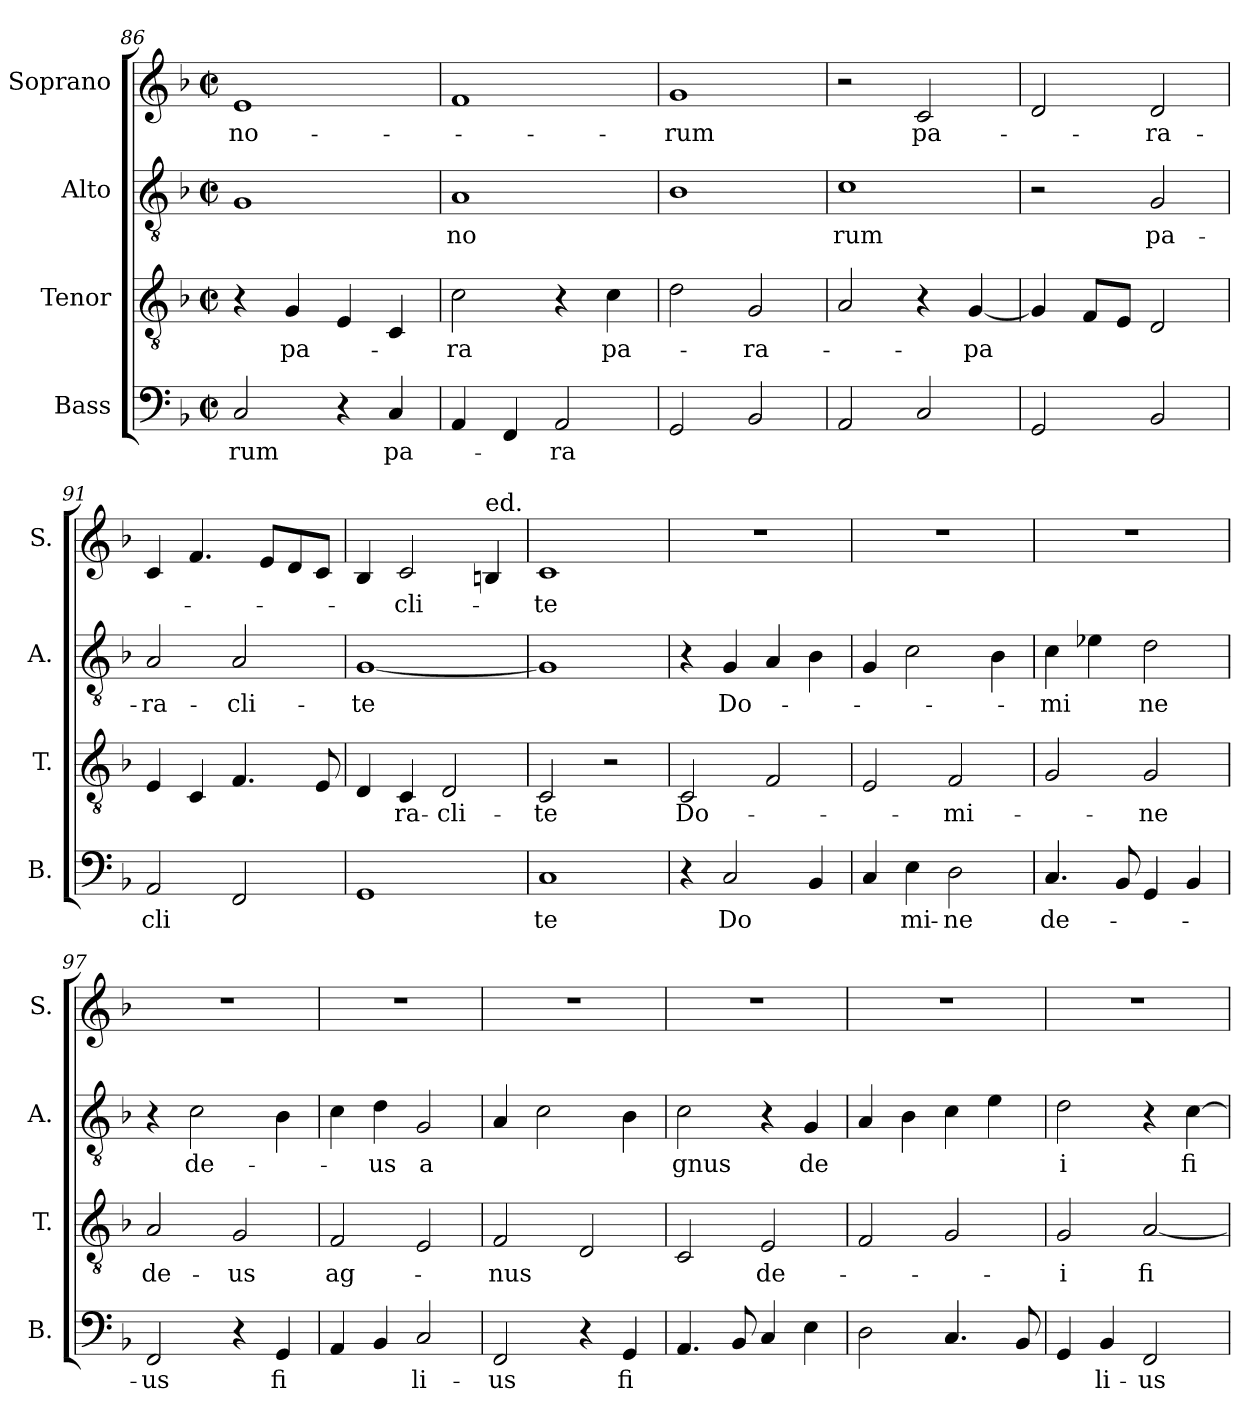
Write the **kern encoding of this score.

**kern	**text	**kern	**text	**kern	**text	**kern	**text
*part4	*part4	*part3	*part3	*part2	*part2	*part1	*part1
*staff4	*staff4	*staff3	*staff3	*staff2	*staff2	*staff1	*staff1
*I"Bass	*	*I"Tenor	*	*I"Alto	*	*I"Soprano	*
*I'B.	*	*I'T.	*	*I'A.	*	*I'S.	*
*clefF4	*	*clefGv2	*	*clefGv2	*	*clefG2	*
*k[b-]	*	*k[b-]	*	*k[b-]	*	*k[b-]	*
*M2/2	*	*M2/2	*	*M2/2	*	*M2/2	*
*met(c|)	*	*met(c|)	*	*met(c|)	*	*met(c|)	*
=86	=86	=86	=86	=86	=86	=86	=86
!	!LO:LY:b	!	!	!	!	!	!LO:LY:b
2C/	-rum	4r	.	1G	.	1e	-no-
!	!	!	!LO:LY:b	!	!	!	!
.	.	4G/	pa-	.	.	.	.
4r	.	4E/	.	.	.	.	.
!	!LO:LY:b	!	!	!	!	!	!
4C/	pa-	4C/	.	.	.	.	.
=87	=87	=87	=87	=87	=87	=87	=87
!	!	!	!LO:LY:b	!	!LO:LY:b	!	!
4AA/	.	2c\	-ra	1A	no	1f	.
4FF/	.	.	.	.	.	.	.
!	!LO:LY:b	!	!	!	!	!	!
2AA/	-ra	4r	.	.	.	.	.
!	!	!	!LO:LY:b	!	!	!	!
.	.	4c\	pa-	.	.	.	.
=88	=88	=88	=88	=88	=88	=88	=88
!	!	!	!	!	!	!	!LO:LY:b
2GG/	.	2d\	.	1B-	.	1g	-rum
!	!	!	!LO:LY:b	!	!	!	!
2BB-/	.	2G/	-ra-	.	.	.	.
=89	=89	=89	=89	=89	=89	=89	=89
!	!	!	!	!	!LO:LY:b	!	!
2AA/	.	2A/	.	1c	rum	2r	.
!	!	!	!	!	!	!	!LO:LY:b
2C/	.	4r	.	.	.	2c/	pa-
!	!	!	!LO:LY:b	!	!	!	!
.	.	[4G/	pa	.	.	.	.
=90	=90	=90	=90	=90	=90	=90	=90
2GG/	.	4G/]	.	2r	.	2d/	.
.	.	8F/L	.	.	.	.	.
.	.	8E/J	.	.	.	.	.
!	!	!	!	!	!LO:LY:b	!	!LO:LY:b
2BB-/	.	2D/	.	2G/	pa-	2d/	-ra-
=91	=91	=91	=91	=91	=91	=91	=91
!	!LO:LY:b	!	!	!	!LO:LY:b	!	!
2AA/	cli	4E/	.	2A/	-ra-	4c/	.
.	.	4C/	.	.	.	4.f/	.
!	!	!	!	!	!LO:LY:b	!	!
2FF/	.	4.F/	.	2A/	-cli-	.	.
.	.	.	.	.	.	8e/L	.
.	.	.	.	.	.	8d/	.
.	.	8E/	.	.	.	8c/J	.
=92	=92	=92	=92	=92	=92	=92	=92
!	!	!	!	!	!LO:LY:b	!	!
1GG	.	4D/	.	[1G	-te	4B-/	.
!	!	!	!LO:LY:b	!	!	!	!LO:LY:b
.	.	4C/	ra-	.	.	2c/	-cli-
!	!	!	!LO:LY:b	!	!	!	!
.	.	2D/	-cli-	.	.	.	.
!	!	!	!	!	!	!LO:TX:a:t=ed.	!
.	.	.	.	.	.	4Bn/	.
=93	=93	=93	=93	=93	=93	=93	=93
!	!LO:LY:b	!	!LO:LY:b	!	!	!	!LO:LY:b
1C	te	2C/	-te	1G]	.	1c	-te
.	.	2r	.	.	.	.	.
=94	=94	=94	=94	=94	=94	=94	=94
!	!	!	!LO:LY:b	!	!	!	!
4r	.	2C/	Do-	4r	.	1r	.
!	!LO:LY:b	!	!	!	!LO:LY:b	!	!
2C/	Do	.	.	4G/	Do-	.	.
.	.	2F/	.	4A/	.	.	.
4BB-/	.	.	.	4B-\	.	.	.
=95	=95	=95	=95	=95	=95	=95	=95
4C/	.	2E/	.	4G/	.	1r	.
!	!LO:LY:b	!	!	!	!	!	!
4E\	mi-	.	.	2c\	.	.	.
!	!LO:LY:b	!	!LO:LY:b	!	!	!	!
2D\	-ne	2F/	-mi-	.	.	.	.
.	.	.	.	4B-\	.	.	.
=96	=96	=96	=96	=96	=96	=96	=96
!	!LO:LY:b	!	!	!	!LO:LY:b	!	!
4.C/	de-	2G/	.	4c\	-mi	1r	.
.	.	.	.	4e-X\	.	.	.
8BB-/	.	.	.	.	.	.	.
!	!	!	!LO:LY:b	!	!LO:LY:b	!	!
4GG/	.	2G/	-ne	2d\	ne	.	.
4BB-/	.	.	.	.	.	.	.
=97	=97	=97	=97	=97	=97	=97	=97
!	!LO:LY:b	!	!LO:LY:b	!	!	!	!
2FF/	us	2A/	de-	4r	.	1r	.
!	!	!	!	!	!LO:LY:b	!	!
.	.	.	.	2c\	de-	.	.
!	!	!	!LO:LY:b	!	!	!	!
4r	.	2G/	-us	.	.	.	.
!	!LO:LY:b	!	!	!	!	!	!
4GG/	fi	.	.	4B-\	.	.	.
=98	=98	=98	=98	=98	=98	=98	=98
!	!	!	!LO:LY:b	!	!	!	!
4AA/	.	2F/	ag-	4c\	.	1r	.
!	!	!	!	!	!LO:LY:b	!	!
4BB-/	.	.	.	4d\	-us	.	.
!	!LO:LY:b	!	!	!	!LO:LY:b	!	!
2C/	li-	2E/	.	2G/	a	.	.
=99	=99	=99	=99	=99	=99	=99	=99
!	!LO:LY:b	!	!LO:LY:b	!	!	!	!
2FF/	-us	2F/	-nus	4A/	.	1r	.
.	.	.	.	2c\	.	.	.
4r	.	2D/	.	.	.	.	.
!	!LO:LY:b	!	!	!	!	!	!
4GG/	fi	.	.	4B-\	.	.	.
=100	=100	=100	=100	=100	=100	=100	=100
!	!	!	!	!	!LO:LY:b	!	!
4.AA/	.	2C/	.	2c\	gnus	1r	.
8BB-/	.	.	.	.	.	.	.
!	!	!	!LO:LY:b	!	!	!	!
4C/	.	2E/	de-	4r	.	.	.
!	!	!	!	!	!LO:LY:b	!	!
4E\	.	.	.	4G/	de	.	.
=101	=101	=101	=101	=101	=101	=101	=101
2D\	.	2F/	.	4A/	.	1r	.
.	.	.	.	4B-\	.	.	.
4.C/	.	2G/	.	4c\	.	.	.
.	.	.	.	4e\	.	.	.
8BB-/	.	.	.	.	.	.	.
=102	=102	=102	=102	=102	=102	=102	=102
!	!	!	!LO:LY:b	!	!LO:LY:b	!	!
4GG/	.	2G/	-i	2d\	i	1r	.
!	!LO:LY:b	!	!	!	!	!	!
4BB-/	li-	.	.	.	.	.	.
!	!LO:LY:b	!	!LO:LY:b	!	!	!	!
2FF/	-us	[2A/	fi-	4r	.	.	.
!	!	!	!	!	!LO:LY:b	!	!
.	.	.	.	[4c\	fi	.	.
=	=	=	=	=	=	=	=
*-	*-	*-	*-	*-	*-	*-	*-
